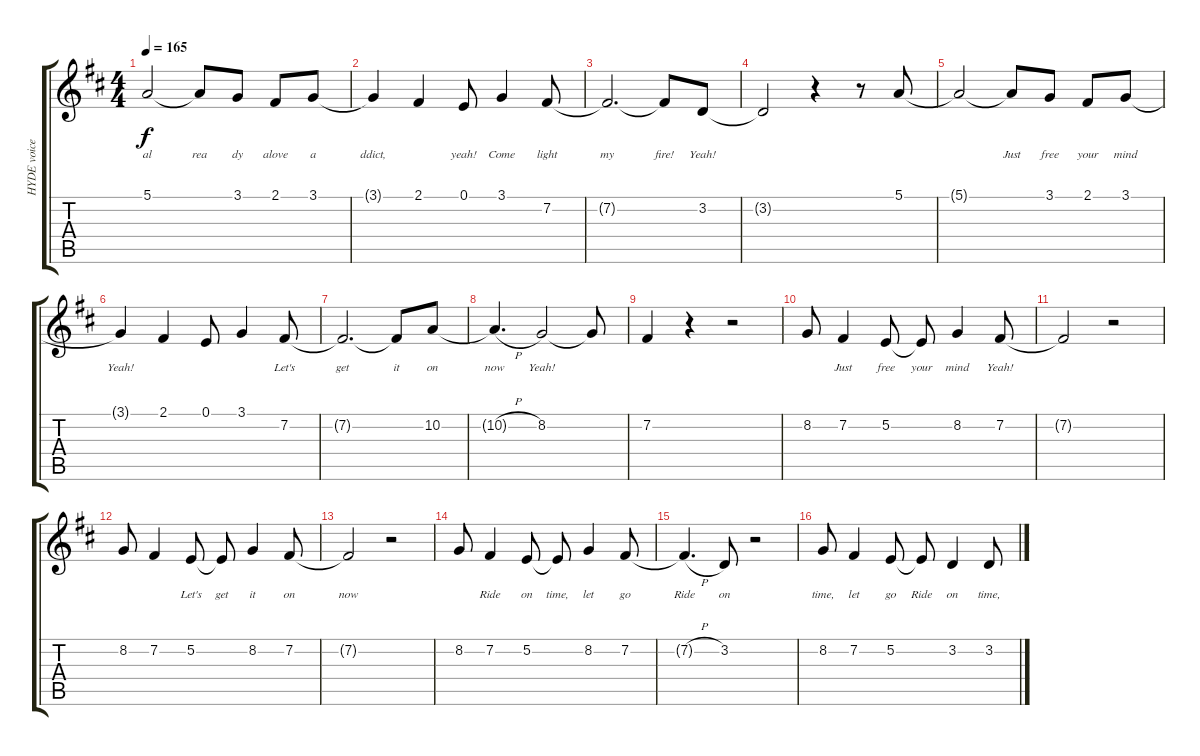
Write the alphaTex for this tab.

\track ("HYDE voice" "HYDE voice") {instrument flute}
\staff {score tabs}
\tuning (E4 B3 G3 D3 A2 E2) {hide}
\ts (4 4)
\tempo 165
\clef g2
\ks d
5.1{t}.2{lyrics (0 "al") lyrics (1 "") lyrics (2 "") lyrics (3 "") lyrics (4 "") dy f} 5.1{t}.8{lyrics (0 "rea") lyrics (1 "") lyrics (2 "") lyrics (3 "") lyrics (4 "")} 3.1.8{lyrics (0 "dy") lyrics (1 "") lyrics (2 "") lyrics (3 "") lyrics (4 "")} 2.1.8{lyrics (0 "alove") lyrics (1 "") lyrics (2 "") lyrics (3 "") lyrics (4 "")} 3.1.8{lyrics (0 "a") lyrics (1 "") lyrics (2 "") lyrics (3 "") lyrics (4 "")} |
3.1{t}.4{lyrics (0 "ddict,") lyrics (1 "") lyrics (2 "") lyrics (3 "") lyrics (4 "")} 2.1.4{lyrics (0 "") lyrics (1 "") lyrics (2 "") lyrics (3 "") lyrics (4 "")} 0.1.8{lyrics (0 "yeah!") lyrics (1 "") lyrics (2 "") lyrics (3 "") lyrics (4 "")} 3.1.4{lyrics (0 "Come") lyrics (1 "") lyrics (2 "") lyrics (3 "") lyrics (4 "")} 7.2.8{lyrics (0 "light") lyrics (1 "") lyrics (2 "") lyrics (3 "") lyrics (4 "")} |
7.2{t}.2{d lyrics (0 "my") lyrics (1 "") lyrics (2 "") lyrics (3 "") lyrics (4 "")} 7.2{t}.8{lyrics (0 "fire!") lyrics (1 "") lyrics (2 "") lyrics (3 "") lyrics (4 "")} 3.2.8{lyrics (0 "Yeah!") lyrics (1 "") lyrics (2 "") lyrics (3 "") lyrics (4 "")} |
3.2{t}.2{lyrics (0 "") lyrics (1 "") lyrics (2 "") lyrics (3 "") lyrics (4 "")} r.4 r.8 5.1.8{lyrics (0 "") lyrics (1 "") lyrics (2 "") lyrics (3 "") lyrics (4 "")} |
5.1{t}.2{lyrics (0 "") lyrics (1 "") lyrics (2 "") lyrics (3 "") lyrics (4 "")} 5.1{t}.8{lyrics (0 "Just") lyrics (1 "") lyrics (2 "") lyrics (3 "") lyrics (4 "")} 3.1.8{lyrics (0 "free") lyrics (1 "") lyrics (2 "") lyrics (3 "") lyrics (4 "")} 2.1.8{lyrics (0 "your") lyrics (1 "") lyrics (2 "") lyrics (3 "") lyrics (4 "")} 3.1.8{lyrics (0 "mind") lyrics (1 "") lyrics (2 "") lyrics (3 "") lyrics (4 "")} |
3.1{t}.4{lyrics (0 "Yeah!") lyrics (1 "") lyrics (2 "") lyrics (3 "") lyrics (4 "")} 2.1.4{lyrics (0 "") lyrics (1 "") lyrics (2 "") lyrics (3 "") lyrics (4 "")} 0.1.8{lyrics (0 "") lyrics (1 "") lyrics (2 "") lyrics (3 "") lyrics (4 "")} 3.1.4{lyrics (0 "") lyrics (1 "") lyrics (2 "") lyrics (3 "") lyrics (4 "")} 7.2.8{lyrics (0 "Let's") lyrics (1 "") lyrics (2 "") lyrics (3 "") lyrics (4 "")} |
7.2{t}.2{d lyrics (0 "get") lyrics (1 "") lyrics (2 "") lyrics (3 "") lyrics (4 "")} 7.2{t}.8{lyrics (0 "it") lyrics (1 "") lyrics (2 "") lyrics (3 "") lyrics (4 "")} 10.2.8{lyrics (0 "on") lyrics (1 "") lyrics (2 "") lyrics (3 "") lyrics (4 "")} |
10.2{h t}.4{d lyrics (0 "now") lyrics (1 "") lyrics (2 "") lyrics (3 "") lyrics (4 "")} 8.2.2{lyrics (0 "Yeah!") lyrics (1 "") lyrics (2 "") lyrics (3 "") lyrics (4 "")} 8.2{t}.8{lyrics (0 "") lyrics (1 "") lyrics (2 "") lyrics (3 "") lyrics (4 "")} |
7.2.4{lyrics (0 "") lyrics (1 "") lyrics (2 "") lyrics (3 "") lyrics (4 "")} r.4 r.2 |
8.2.8{lyrics (0 "") lyrics (1 "") lyrics (2 "") lyrics (3 "") lyrics (4 "")} 7.2.4{lyrics (0 "Just") lyrics (1 "") lyrics (2 "") lyrics (3 "") lyrics (4 "")} 5.2.8{lyrics (0 "free") lyrics (1 "") lyrics (2 "") lyrics (3 "") lyrics (4 "")} 5.2{t}.8{lyrics (0 "your") lyrics (1 "") lyrics (2 "") lyrics (3 "") lyrics (4 "")} 8.2.4{lyrics (0 "mind") lyrics (1 "") lyrics (2 "") lyrics (3 "") lyrics (4 "")} 7.2.8{lyrics (0 "Yeah!") lyrics (1 "") lyrics (2 "") lyrics (3 "") lyrics (4 "")} |
7.2{t}.2{lyrics (0 "") lyrics (1 "") lyrics (2 "") lyrics (3 "") lyrics (4 "")} r.2 |
8.2.8{lyrics (0 "") lyrics (1 "") lyrics (2 "") lyrics (3 "") lyrics (4 "")} 7.2.4{lyrics (0 "") lyrics (1 "") lyrics (2 "") lyrics (3 "") lyrics (4 "")} 5.2.8{lyrics (0 "Let's") lyrics (1 "") lyrics (2 "") lyrics (3 "") lyrics (4 "")} 5.2{t}.8{lyrics (0 "get") lyrics (1 "") lyrics (2 "") lyrics (3 "") lyrics (4 "")} 8.2.4{lyrics (0 "it") lyrics (1 "") lyrics (2 "") lyrics (3 "") lyrics (4 "")} 7.2.8{lyrics (0 "on") lyrics (1 "") lyrics (2 "") lyrics (3 "") lyrics (4 "")} |
7.2{t}.2{lyrics (0 "now") lyrics (1 "") lyrics (2 "") lyrics (3 "") lyrics (4 "")} r.2 |
8.2.8{lyrics (0 "") lyrics (1 "") lyrics (2 "") lyrics (3 "") lyrics (4 "")} 7.2.4{lyrics (0 "Ride") lyrics (1 "") lyrics (2 "") lyrics (3 "") lyrics (4 "")} 5.2.8{lyrics (0 "on") lyrics (1 "") lyrics (2 "") lyrics (3 "") lyrics (4 "")} 5.2{t}.8{lyrics (0 "time,") lyrics (1 "") lyrics (2 "") lyrics (3 "") lyrics (4 "")} 8.2.4{lyrics (0 "let") lyrics (1 "") lyrics (2 "") lyrics (3 "") lyrics (4 "")} 7.2.8{lyrics (0 "go") lyrics (1 "") lyrics (2 "") lyrics (3 "") lyrics (4 "")} |
7.2{h t}.4{d lyrics (0 "Ride") lyrics (1 "") lyrics (2 "") lyrics (3 "") lyrics (4 "")} 3.2.8{lyrics (0 "on") lyrics (1 "") lyrics (2 "") lyrics (3 "") lyrics (4 "")} r.2 |
8.2.8{lyrics (0 "time,") lyrics (1 "") lyrics (2 "") lyrics (3 "") lyrics (4 "")} 7.2.4{lyrics (0 "let") lyrics (1 "") lyrics (2 "") lyrics (3 "") lyrics (4 "")} 5.2.8{lyrics (0 "go") lyrics (1 "") lyrics (2 "") lyrics (3 "") lyrics (4 "")} 5.2{t}.8{lyrics (0 "Ride") lyrics (1 "") lyrics (2 "") lyrics (3 "") lyrics (4 "")} 3.2.4{lyrics (0 "on") lyrics (1 "") lyrics (2 "") lyrics (3 "") lyrics (4 "")} 3.2.8{lyrics (0 "time,") lyrics (1 "") lyrics (2 "") lyrics (3 "") lyrics (4 "")}
